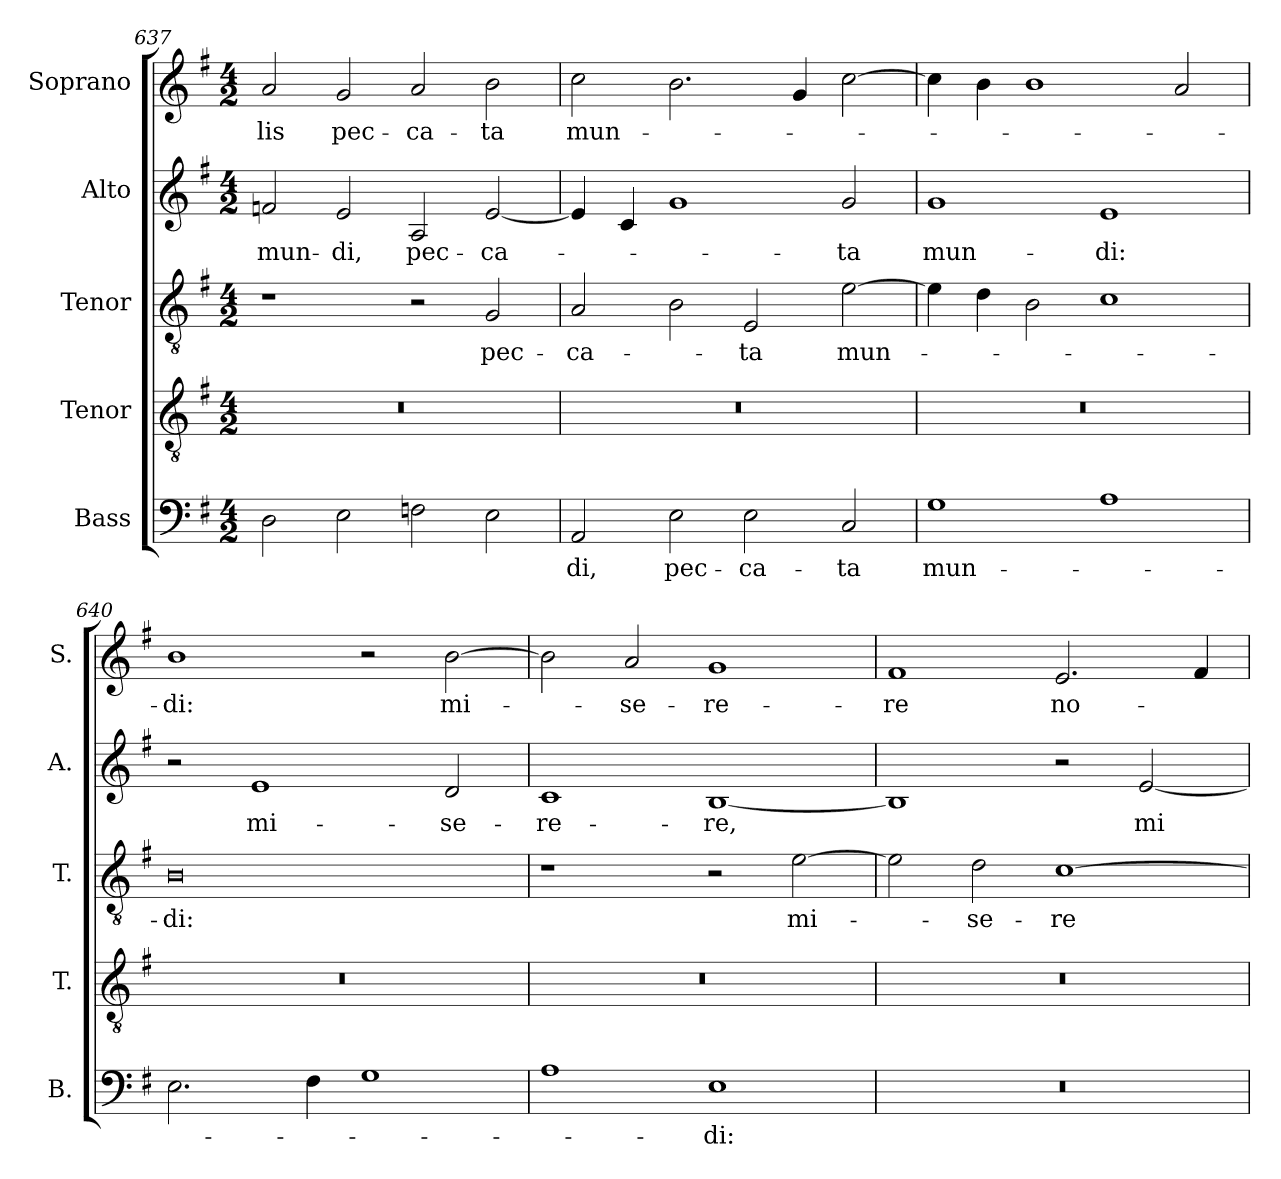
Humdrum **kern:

**kern	**text	**kern	**kern	**text	**kern	**text	**kern	**text
*part5	*part5	*part4	*part3	*part3	*part2	*part2	*part1	*part1
*staff5	*staff5	*staff4	*staff3	*staff3	*staff2	*staff2	*staff1	*staff1
*I"Bass	*	*I"Tenor	*I"Tenor	*	*I"Alto	*	*I"Soprano	*
*I'B.	*	*I'T.	*I'T.	*	*I'A.	*	*I'S.	*
*clefF4	*	*clefGv2	*clefGv2	*	*clefG2	*	*clefG2	*
*	*	*ITrd7c12	*ITrd7c12	*	*	*	*	*
*k[f#]	*	*k[f#]	*k[f#]	*	*k[f#]	*	*k[f#]	*
*G:	*	*G:	*G:	*	*G:	*	*G:	*
*M4/2	*	*M4/2	*M4/2	*	*M4/2	*	*M4/2	*
=637	=637	=637	=637	=637	=637	=637	=637	=637
!	!	!LO:N:vis=1	!	!	!	!	!	!
!	!	!	!	!	!	!LO:LY:b:color=#000000	!	!
!	!	!	!	!	!	!	!	!LO:LY:b:color=#000000
2Di\	.	0r	1r	.	2fni/	mun-	2ai/	-lis
!	!	!	!	!	!	!LO:LY:b:color=#000000	!	!
!	!	!	!	!	!	!	!	!LO:LY:b:color=#000000
2Ei\	.	.	.	.	2ei/	-di,	2gi/	pec-
!	!	!	!	!	!	!LO:LY:b:color=#000000	!	!
!	!	!	!	!	!	!	!	!LO:LY:b:color=#000000
2Fni\	.	.	2r	.	2Ai/	pec-	2ai/	-ca-
!	!	!	!	!LO:LY:b:color=#000000	!	!	!	!
!	!	!	!	!	!	!LO:LY:b:color=#000000	!	!
!	!	!	!	!	!	!	!	!LO:LY:b:color=#000000
2Ei\	.	.	2GGi/	pec-	[2ei/	-ca-	2bi\	-ta
=638	=638	=638	=638	=638	=638	=638	=638	=638
!	!LO:LY:b:color=#000000	!LO:N:vis=1	!	!	!	!	!	!
!	!	!	!	!LO:LY:b:color=#000000	!	!	!	!
!	!	!	!	!	!	!	!	!LO:LY:b:color=#000000
2AAi/	-di,	0r	2AAi/	-ca-	4ei/]	.	2cci\	mun-
.	.	.	.	.	4ci/	.	.	.
!	!LO:LY:b:color=#000000	!	!	!	!	!	!	!
2Ei\	pec-	.	2BBi\	.	1gi	.	2.bi\	.
!	!LO:LY:b:color=#000000	!	!	!	!	!	!	!
!	!	!	!	!LO:LY:b:color=#000000	!	!	!	!
2Ei\	-ca-	.	2EEi/	-ta	.	.	.	.
.	.	.	.	.	.	.	4gi/	.
!	!LO:LY:b:color=#000000	!	!	!	!	!	!	!
!	!	!	!	!LO:LY:b:color=#000000	!	!	!	!
!	!	!	!	!	!	!LO:LY:b:color=#000000	!	!
2Ci/	-ta	.	[2Ei\	mun-	2gi/	-ta	[2cci\	.
=639	=639	=639	=639	=639	=639	=639	=639	=639
!	!LO:LY:b:color=#000000	!LO:N:vis=1	!	!	!	!	!	!
!	!	!	!	!	!	!LO:LY:b:color=#000000	!	!
1Gi	mun-	0r	4Ei\]	.	1gi	mun-	4cci\]	.
.	.	.	4Di\	.	.	.	4bi\	.
.	.	.	2BBi\	.	.	.	1bi	.
!	!	!	!	!	!	!LO:LY:b:color=#000000	!	!
1Ai	.	.	1Ci	.	1ei	-di:	.	.
.	.	.	.	.	.	.	2ai/	.
=640	=640	=640	=640	=640	=640	=640	=640	=640
!	!	!LO:N:vis=1	!	!	!	!	!	!
!	!	!	!	!LO:LY:b:color=#000000	!	!	!	!
!	!	!	!	!	!	!	!	!LO:LY:b:color=#000000
2.Ei\	.	0r	0BBi	-di:	2r	.	1bi	-di:
!	!	!	!	!	!	!LO:LY:b:color=#000000	!	!
.	.	.	.	.	1ei	mi-	.	.
4F#i\	.	.	.	.	.	.	.	.
1Gi	.	.	.	.	.	.	2r	.
!	!	!	!	!	!	!LO:LY:b:color=#000000	!	!
!	!	!	!	!	!	!	!	!LO:LY:b:color=#000000
.	.	.	.	.	2di/	-se-	[2bi\	mi-
=641	=641	=641	=641	=641	=641	=641	=641	=641
!	!	!LO:N:vis=1	!	!	!	!	!	!
!	!	!	!	!	!	!LO:LY:b:color=#000000	!	!
1Ai	.	0r	1r	.	1ci	-re-	2bi\]	.
!	!	!	!	!	!	!	!	!LO:LY:b:color=#000000
.	.	.	.	.	.	.	2ai/	-se-
!	!LO:LY:b:color=#000000	!	!	!	!	!	!	!
!	!	!	!	!	!	!LO:LY:b:color=#000000	!	!
!	!	!	!	!	!	!	!	!LO:LY:b:color=#000000
1Ei	-di:	.	2r	.	[1Bi	-re,	1gi	-re-
!	!	!	!	!LO:LY:b:color=#000000	!	!	!	!
.	.	.	[2Ei\	mi-	.	.	.	.
!!LO:LB:g=z
=642	=642	=642	=642	=642	=642	=642	=642	=642
!LO:N:vis=1	!	!LO:N:vis=1	!	!	!	!	!	!
!	!	!	!	!	!	!	!	!LO:LY:b:color=#000000
0r	.	0r	2Ei\]	.	1Bi]	.	1f#i	-re
!	!	!	!	!LO:LY:b:color=#000000	!	!	!	!
.	.	.	2Di\	-se-	.	.	.	.
!	!	!	!	!LO:LY:b:color=#000000	!	!	!	!
!	!	!	!	!	!	!	!	!LO:LY:b:color=#000000
.	.	.	[1Ci	-re-	2r	.	2.ei/	no-
!	!	!	!	!	!	!LO:LY:b:color=#000000	!	!
.	.	.	.	.	[2ei/	mi-	.	.
.	.	.	.	.	.	.	4f#i/	.
=	=	=	=	=	=	=	=	=
*-	*-	*-	*-	*-	*-	*-	*-	*-
